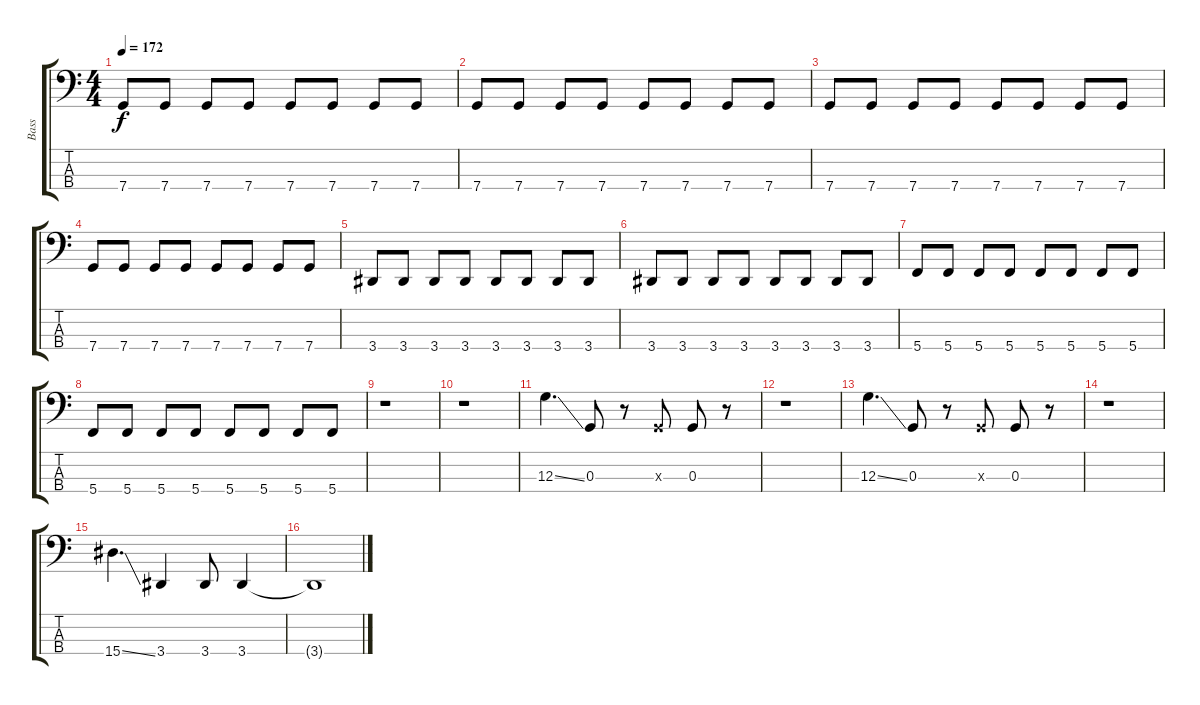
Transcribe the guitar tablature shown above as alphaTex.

\track ("Bass" "Bass") {instrument electricbasspick}
\staff {score tabs}
\tuning (F2 C2 G1 C1) {hide}
\ts (4 4)
\tempo 172
\clef f4
\ks c
7.4.8{dy f} 7.4.8 7.4.8 7.4.8 7.4.8 7.4.8 7.4.8 7.4.8 |
7.4.8 7.4.8 7.4.8 7.4.8 7.4.8 7.4.8 7.4.8 7.4.8 |
7.4.8 7.4.8 7.4.8 7.4.8 7.4.8 7.4.8 7.4.8 7.4.8 |
7.4.8 7.4.8 7.4.8 7.4.8 7.4.8 7.4.8 7.4.8 7.4.8 |
3.4.8 3.4.8 3.4.8 3.4.8 3.4.8 3.4.8 3.4.8 3.4.8 |
3.4.8 3.4.8 3.4.8 3.4.8 3.4.8 3.4.8 3.4.8 3.4.8 |
5.4.8 5.4.8 5.4.8 5.4.8 5.4.8 5.4.8 5.4.8 5.4.8 |
5.4.8 5.4.8 5.4.8 5.4.8 5.4.8 5.4.8 5.4.8 5.4.8 |
r.1 |
r.1 |
12.3{ss}.4{d} 0.3.8 r.8 0.3{x}.8 0.3.8 r.8 |
r.1 |
12.3{ss}.4{d} 0.3.8 r.8 0.3{x}.8 0.3.8 r.8 |
r.1 |
15.4{ss}.4{d} 3.4.4 3.4.8 3.4.4 |
3.4{t}.1
